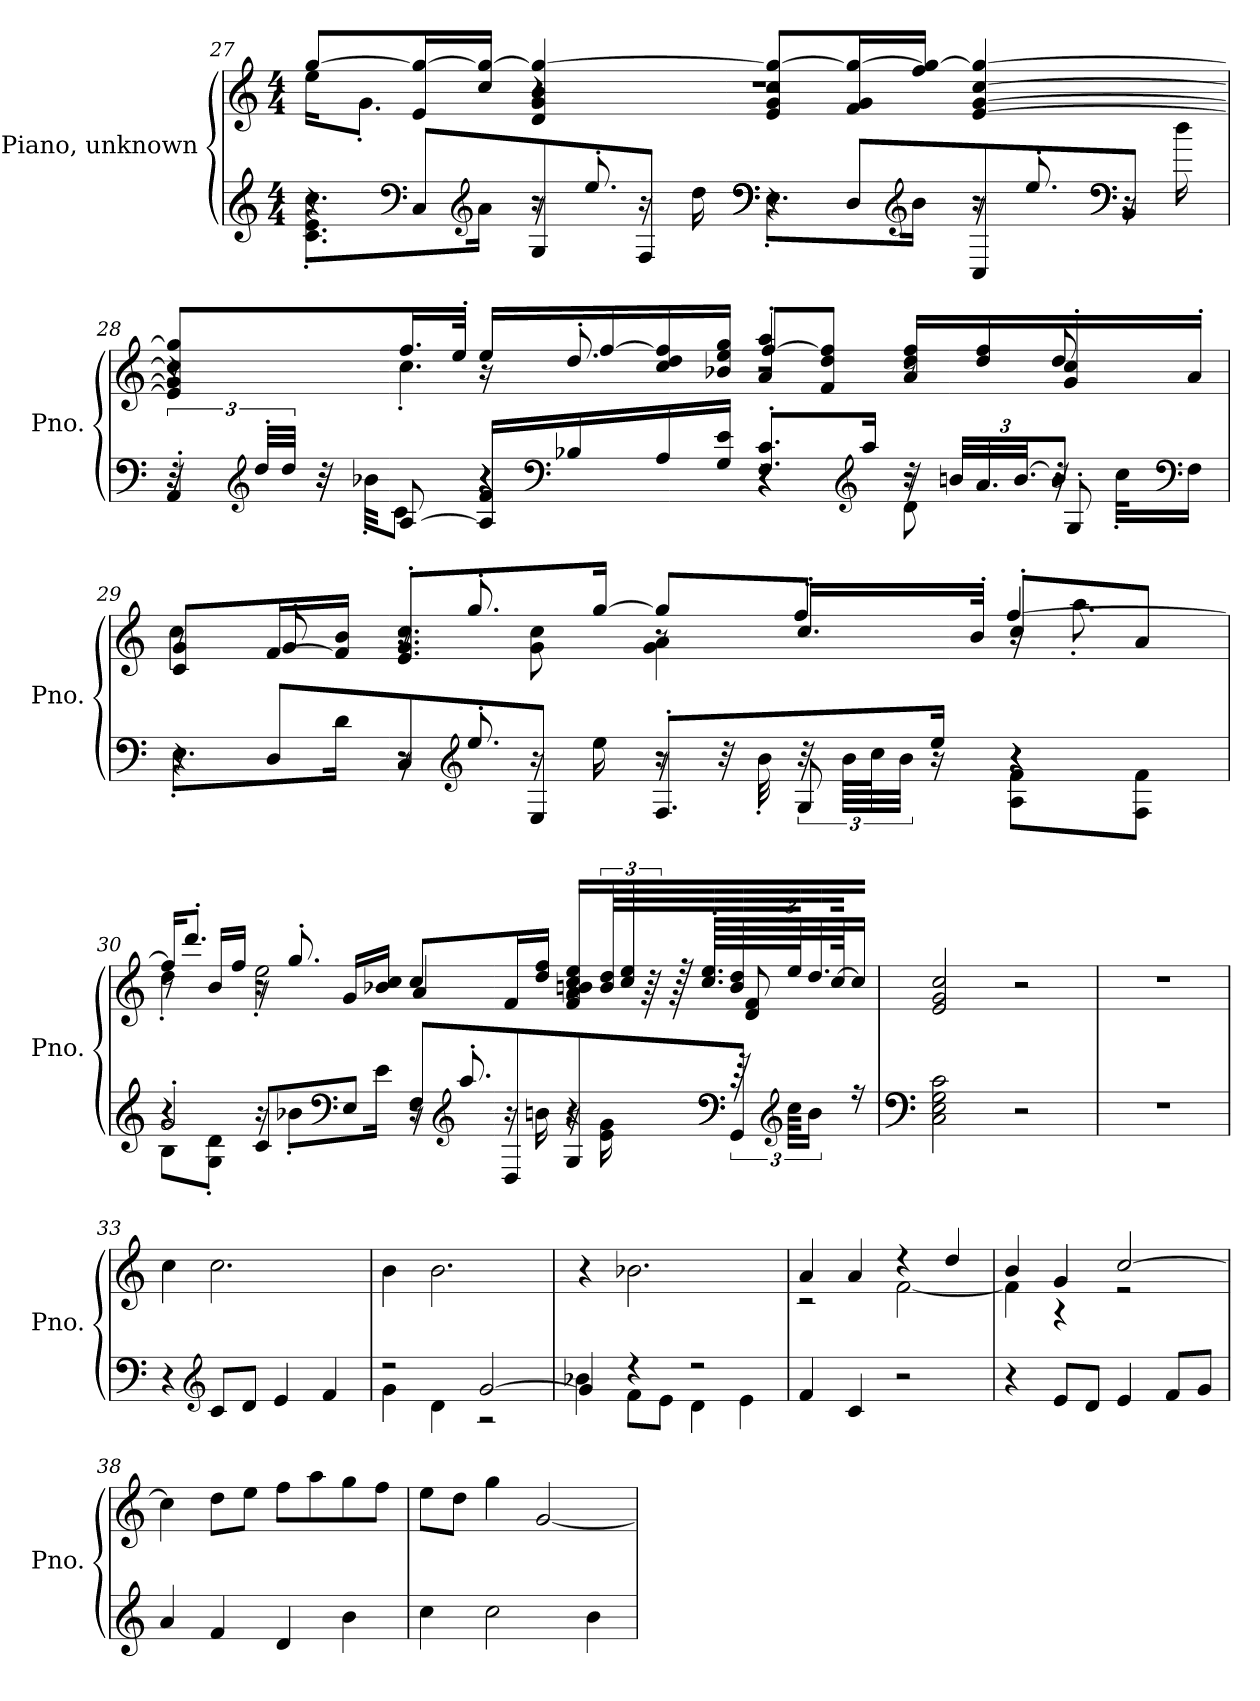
**kern	**kern
*part1	*part1
*staff2	*staff1
*I"Piano, unknown	*
*I'Pno.	*
!!LO:LB:g=z
*clefG2	*clefG2
*k[]	*k[]
*M4/4	*M4/4
=27	=27
*^	*^
*	*^	*	*^
4r	8.c\' 8.e\' 8.cc\'L	8r	1r	16ee\KL	[8gg/L
.	.	.	.	8.g'\J	.
*clefF4	*	*	*	*	*
.	.	8C/L	.	.	16e/ 16gg/_L
*clefG2	*	*	*	*	*
.	16a\Jk	.	.	.	16cc/ 16gg/_JJ
16r	8r	8G/	.	4r	4d/ 4g/ 4b/ 4gg/_
8.ee'/	.	.	.	.	.
.	16r	8F/J	.	.	.
.	16dd\	.	.	.	.
*clefF4	*	*	*	*	*
4r	8.E'\L	8r	.	2r	8e/ 8g/ 8cc/ 8gg/_L
.	.	8D/L	.	.	16f/ 16g/ 16gg/_L
*clefG2	*	*	*	*	*
.	16b\Jk	.	.	.	16ff/ 16gg/_JJ
16r	8r	8C/	.	.	[4e/ [4g/ [4cc/ 4gg/_
8.ee'/	.	.	.	.	.
*clefF4	*	*	*	*	*
.	16r	8BB/J	.	.	.
.	16dd\	.	.	.	.
!!LO:PB:g=z	!!	!!
=28	=28	=28	=28	=28	=28
48r	16r	4AA'/	4r	8r	8e/] 8g/] 8cc/] 8gg/]L
*clefG2	*	*	*	*	*
48dd'/LLL	.	.	.	.	.
48dd/JJJ	.	.	.	.	.
16r	32r	.	.	.	.
.	32b-X'\KKL	.	.	.	.
[8A/	8c\J	.	.	4.cc'\	16.ff/L
.	.	.	.	.	32ee'/JJk
16A/] 16f/LL	4r	4r	16r	.	16ee/LL
*clefF4	*	*	*	*	*
16B-X/	.	.	8.dd'/	.	[16ff/
16A/	.	.	.	.	16cc/ 16dd/ 16ff/]
16G/ 16e/JJ	.	.	.	.	16b-X/ 16ee/ 16gg/JJ
8.F/' 8.c/'L	4r	4r	4a/' 4aa/'	2r	[8ff/L
.	.	.	.	.	8f/ 8dd/ 8ff/]J
*clefG2	*	*	*	*	*
16aa/Jk	.	.	.	.	.
32r	8d\	8r	8r	.	16a/ 16dd/ 16ff/LL
32bn/LLL	.	.	.	.	.
*Xbrackettup	*	*	*	*	*
48.a/	.	.	.	.	16dd/ 16ff/
[48.b/JJ	.	.	.	.	.
8b/J]	32r	8G'/	8dd/	.	16g/' 16cc/'
.	32cc'\KLL	.	.	.	.
*clefF4	*	*	*	*	*
.	16F\JJ	.	.	.	16a'/JJ
!!LO:LB:g=z	!!	!!
=29	=29	=29	=29	=29	=29
4r	8.E'\L	8r	8c/ 8g/L	4cc\	8r
.	.	8D/L	[16f/L	.	8g'/
.	16d\Jk	.	16f/] 16b/JJ	.	.
16r	8r	8C/	16r	8r	8.e/' 8.g/' 8.cc/'L
*clefG2	*	*	*	*	*
8.ee'/	.	.	8.gg'/	.	.
.	16r	8E/J	.	8g\ 8cc\	.
.	16ee\	.	.	.	[16gg/Jk
8r	16r	8.F'/L	8r	4g\ 4a\	8gg/L]
.	32r	.	.	.	.
.	32b'\	.	.	.	.
*	*brackettup	*	*	*	*
8G/	48r	.	16.cc'/LL	.	8ff'/J
.	96b\LLLL	.	.	.	.
.	96cc\J	.	.	.	.
.	48b\JJJ	.	.	.	.
.	16r	16ee/Jk	.	.	.
.	.	.	32b'/JJk	.	.
4r	8A\ 8f\L	4r	8cc'/L	16r	[4ff/
.	.	.	.	8.aa'\	.
.	8F\ 8f\J	.	8a/J	.	.
!!LO:LB:g=z	!!	!!
=30	=30	=30	=30	=30	=30
2g'/	8B\L	4r	8r	4dd'\	16ff/KL]
.	.	.	.	.	8.ddd'/J
.	8G\' 8d\'J	.	16b/LL	.	.
.	.	.	16ff/JJ	.	.
.	16r	8c/L	8r	2ee'\	16r
.	8b-X'\L	.	.	.	8.gg'/
*clefF4	*	*	*	*	*
.	.	8E/J	16g/LL	.	.
.	16e\Jk	.	16b-X/ 16cc/JJ	.	.
16r	8r	8F/L	8cc/L	.	4a/
*clefG2	*	*	*	*	*
8.aa'/	.	.	.	.	.
.	16r	8D/	16f/L	.	.
.	16bn\	.	16dd/ 16ff/JJ	.	.
4r	16r	8G/	16f/ 16a/ 16bn/ 16cc/ 16ee/LL	4r	8r
.	16e\ 16g\	.	96b/ 96dd/LL	.	.
.	.	.	96cc/ 96ee/JJJJ	.	.
.	.	.	96r	.	.
.	.	.	128r	.	.
.	.	.	64.cc/' 64.ee/'LLLL	.	.
*clefF4	*	*	*	*	*
*	*	*	*Xbrackettup	*	*
.	96r	8GG/J	96b/ 96dd/	.	8d/ 8f/
*clefG2	*	*	*	*	*
.	96cc\KKLL	.	96ee/J	.	.
.	24b\JJ	.	48.dd/	.	.
.	.	.	[96cc/JK	.	.
.	16r	.	16cc/JJ]	.	.
*v	*v	*v	*	*	*
*	*v	*v	*v
=31	=31
*clefF4	*
2C\ 2E\ 2G\ 2c\	2e/ 2g/ 2cc/
2r	2r
=32	=32
1r	1r
!!LO:LB:g=z
=33	=33
4r	4cc\
*clefG2	*
8c/L	2.cc\
8d/J	.
4e/	.
4f/	.
=34	=34
*^	*
2r	4g\	4b\
.	4d\	2.b\
[2g/	2r	.
=35	=35	=35
4g/]	4b-X\	4r
4r	8f\L	2.b-X\
.	8e\J	.
2r	4d\	.
.	4e\	.
*v	*v	*
=36	=36
*	*^
4f/	4a/	2r
4c/	4a/	.
2r	4r	[2f\
.	4dd/	.
=37	=37	=37
4r	4b/	4f\]
8e/L	4g/	4r
8d/J	.	.
4e/	[2cc/	2r
8f/L	.	.
8g/J	.	.
*	*v	*v
=38	=38
4a/	4cc\]
4f/	8dd\L
.	8ee\J
4d/	8ff\L
.	8aa\
4b\	8gg\
.	8ff\J
=39	=39
4cc\	8ee\L
.	8dd\J
2cc\	4gg\
.	[2g/
4b\	.
=	=
*-	*-
